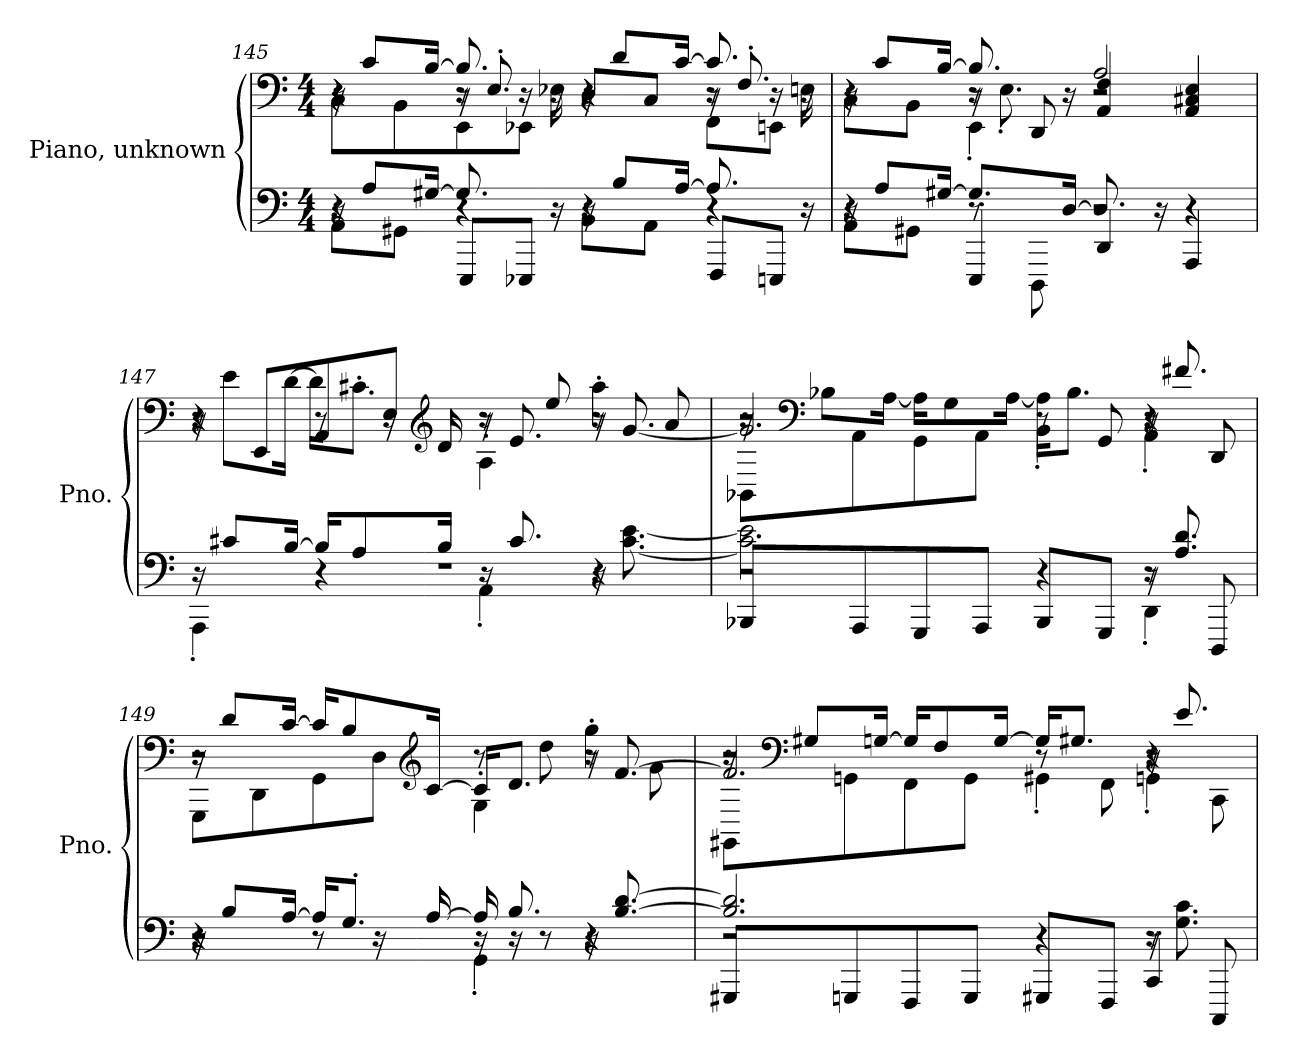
**kern	**kern
*part1	*part1
*staff2	*staff1
*I"Piano, unknown	*
*I'Pno.	*
*clefF4	*clefF4
*k[]	*k[]
*M4/4	*M4/4
=145	=145
*^	*^
*	*^	*	*^
*	*	*	*	*	*^
16r	8AA\L	4r	16r	4r	4r	8C\L
8A/L	.	.	8c/L	.	.	.
.	8GG#X\J	.	.	.	.	8BB\
[16G#X/Jk	.	.	[16B/Jk	.	.	.
8.G#/]	4r	8EEE/L	8.B/]	8r	16r	8EE\
.	.	.	.	.	8.E'/	.
.	.	8EEE-X/J	.	16r	.	8EE-X\J
16r	.	.	16r	16E-X\	.	.
16r	8BB\L	4r	16r	4r	8D/L	4r
8B/L	.	.	8d/L	.	.	.
.	8AA\J	.	.	.	8C/J	.
[16A/Jk	.	.	[16c/Jk	.	.	.
8.A/]	4r	8FFF/L	8.c/]	8r	16r	8FF\L
.	.	.	.	.	8.F'/	.
.	.	8EEEn/J	.	16r	.	8EEn\J
16r	.	.	16r	16En\	.	.
!!LO:LB:g=z	!!	!!	!!
=146	=146	=146	=146	=146	=146	=146
16r	8AA\L	4r	16r	4r	4r	8C\L
8A/L	.	.	8c/L	.	.	.
.	8GG#X\J	.	.	.	.	8BB\J
[16G#X/Jk	.	.	[16B/Jk	.	.	.
8.G#/L]	8r	4EEE'/	8.B/]	16r	8r	4EE'\
.	.	.	.	8.E'\	.	.
.	8DDD\	.	.	.	8DD/	.
[16D/Jk	.	.	16r	.	.	.
8.D/]	2r	4DD/	2A/	2r	4AA/ 4F/	2r
16r	.	.	.	.	.	.
4r	.	4AAA/	.	.	4AA/ 4C#X/ 4E/	.
*	*	*	*	*	*v	*v
=147	=147	=147	=147	=147	=147
1r	4AAA'\	16r	4r	8r	16r
.	.	8c#X/L	.	.	8e\L
.	.	.	.	8EE/L	.
.	.	[16B/Jk	.	.	[16d\Jk
.	4r	16B/KL]	8r	8AA/	16d\KL]
.	.	8A/	.	.	8.c#X'\J
.	.	.	16r	8E/J	.
*	*	*	*clefG2	*	*
.	.	16B/Jk	16d/	.	.
.	4AA'\	16r	8r	16r	4A'\
.	.	8.c#/	.	8.e/	.
.	.	.	8ee/	.	.
.	16r	4r	8r	16r	4aa'\
.	[8.c#\ [8.e\	.	.	[8.g/	.
.	.	.	8a/	.	.
!!LO:LB:g=z
=148	=148	=148	=148	=148	=148
*	*	*	*	*	*^
2r	2.c#\] 2.e\]	8BBB-X/L	2r	16r	2.g/]	8BB-X\L
*	*	*	*clefF4	*	*	*
.	.	.	.	8B-X\L	.	.
.	.	8AAA/	.	.	.	8AA\
.	.	.	.	[16A\Jk	.	.
.	.	8GGG/	.	16A\KL]	.	8GG\
.	.	.	.	8G\	.	.
.	.	8AAA/J	.	.	.	8AA\J
.	.	.	.	[16A\Jk	.	.
4r	.	8BBB-/L	8r	16A\KL]	.	4BB-'\
.	.	.	.	8.B-\J	.	.
.	.	8GGG/J	8GG/	.	.	.
16r	4DD'\	8r	8r	4r	16r	4AA'\
8.A/ 8.d/	.	.	.	.	8.f#X/	.
.	.	8DDD/	8DD/	.	.	.
*	*	*	*	*	*v	*v
=149	=149	=149	=149	=149	=149
4r	2r	16r	16r	2r	8GGG\L
.	.	8B/L	8d/L	.	.
.	.	.	.	.	8DD\
.	.	[16A/Jk	[16c/Jk	.	.
8r	.	16A/KL]	16c/KL]	.	8GG\
.	.	8.G'/J	8B/	.	.
16r	.	.	.	.	8D\J
*	*	*	*clefG2	*	*
[16A/	.	.	[16c/Jk	.	.
16A/]	4GG'\	16r	16c/KL]	8r	4G'\
16r	.	8.B/	8.d/J	.	.
8r	.	.	.	8dd\	.
16r	4r	4r	16r	8r	4gg'\
[8.B/ [8.d/	.	.	[8.f/	.	.
.	.	.	.	8g\	.
!!LO:LB:g=z
=150	=150	=150	=150	=150	=150
*	*	*	*	*	*^
2.B/] 2.d/]	2r	8GGG#X/L	2.f/]	2r	16r	8GG#X\L
*	*	*	*clefF4	*	*	*
.	.	.	.	.	8G#X/L	.
.	.	8GGGn/	.	.	.	8GGn\
.	.	.	.	.	[16Gn/Jk	.
.	.	8FFF/	.	.	16G/KL]	8FF\
.	.	.	.	.	8F/	.
.	.	8GGG/J	.	.	.	8GG\J
.	.	.	.	.	[16G/Jk	.
.	4r	8GGG#X/L	.	8r	16G/KL]	4GG#X'\
.	.	.	.	.	8.G#X/J	.
.	.	8FFF/J	.	8FF\	.	.
4CC'/	16r	8r	16r	8r	4r	4GGn'\
.	8.G\ 8.c\	.	8.e/	.	.	.
.	.	8CCC/	.	8CC\	.	.
*v	*v	*v	*	*	*	*
*	*v	*v	*v	*v
=	=
*-	*-
